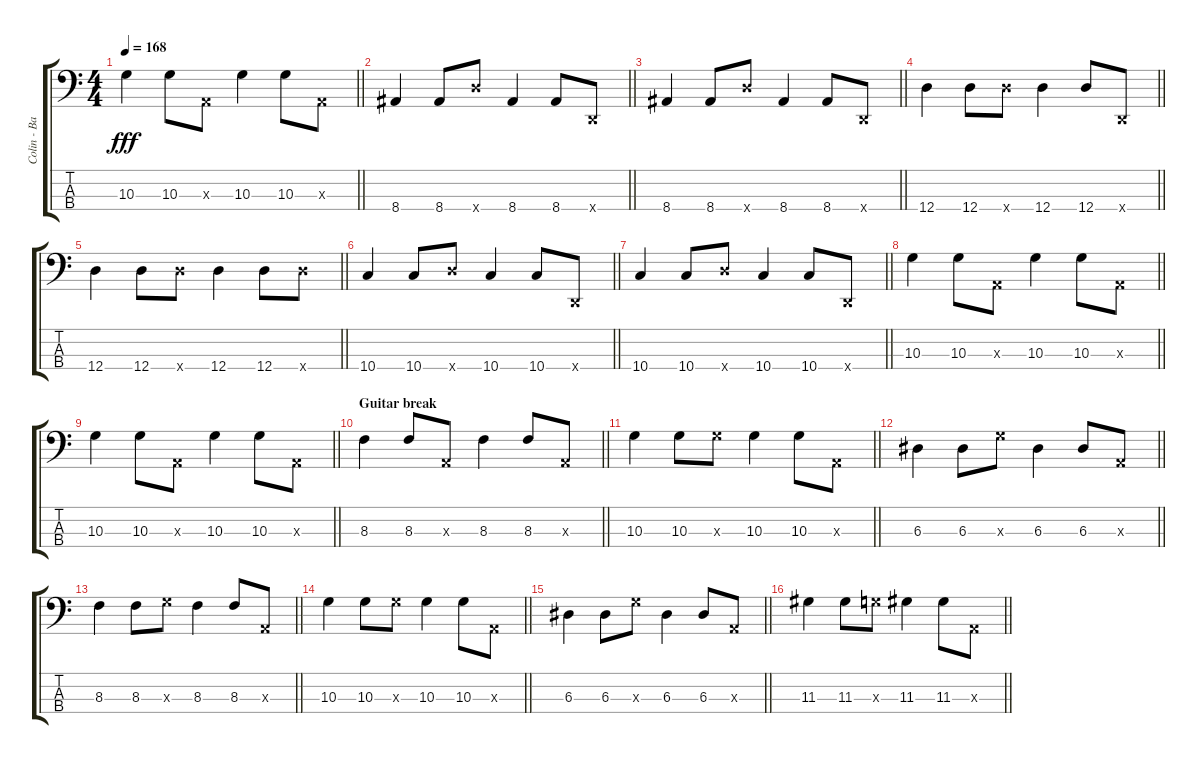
\track ("Colin - Bass" "Colin - Ba") {instrument electricbassfinger}
\staff {score tabs}
\tuning (G2 D2 A1 D1) {hide}
\ts (4 4)
\tempo 168
\clef f4
\barLineRight lightlight
\ks c
10.3.4{dy fff} 10.3.8 0.3{x}.8 10.3.4 10.3.8 0.3{x}.8 |
\barLineRight lightlight
8.4.4 8.4.8 12.4{x}.8 8.4.4 8.4.8 0.4{x}.8 |
\barLineRight lightlight
8.4.4 8.4.8 12.4{x}.8 8.4.4 8.4.8 0.4{x}.8 |
\barLineRight lightlight
12.4.4 12.4.8 12.4{x}.8 12.4.4 12.4.8 0.4{x}.8 |
\barLineRight lightlight
12.4.4 12.4.8 12.4{x}.8 12.4.4 12.4.8 12.4{x}.8 |
\barLineRight lightlight
10.4.4 10.4.8 12.4{x}.8 10.4.4 10.4.8 0.4{x}.8 |
\barLineRight lightlight
10.4.4 10.4.8 12.4{x}.8 10.4.4 10.4.8 0.4{x}.8 |
\barLineRight lightlight
10.3.4 10.3.8 0.3{x}.8 10.3.4 10.3.8 0.3{x}.8 |
\barLineRight lightlight
10.3.4 10.3.8 0.3{x}.8 10.3.4 10.3.8 0.3{x}.8 |
\section ("" "Guitar break")
\barLineRight lightlight
8.3.4 8.3.8 0.3{x}.8 8.3.4 8.3.8 0.3{x}.8 |
\barLineRight lightlight
10.3.4 10.3.8 10.3{x}.8 10.3.4 10.3.8 0.3{x}.8 |
\barLineRight lightlight
6.3.4 6.3.8 10.3{x}.8 6.3.4 6.3.8 0.3{x}.8 |
\barLineRight lightlight
8.3.4 8.3.8 10.3{x}.8 8.3.4 8.3.8 0.3{x}.8 |
\barLineRight lightlight
10.3.4 10.3.8 10.3{x}.8 10.3.4 10.3.8 0.3{x}.8 |
\barLineRight lightlight
6.3.4 6.3.8 10.3{x}.8 6.3.4 6.3.8 0.3{x}.8 |
\barLineRight lightlight
11.3.4 11.3.8 10.3{x}.8 11.3.4 11.3.8 0.3{x}.8
